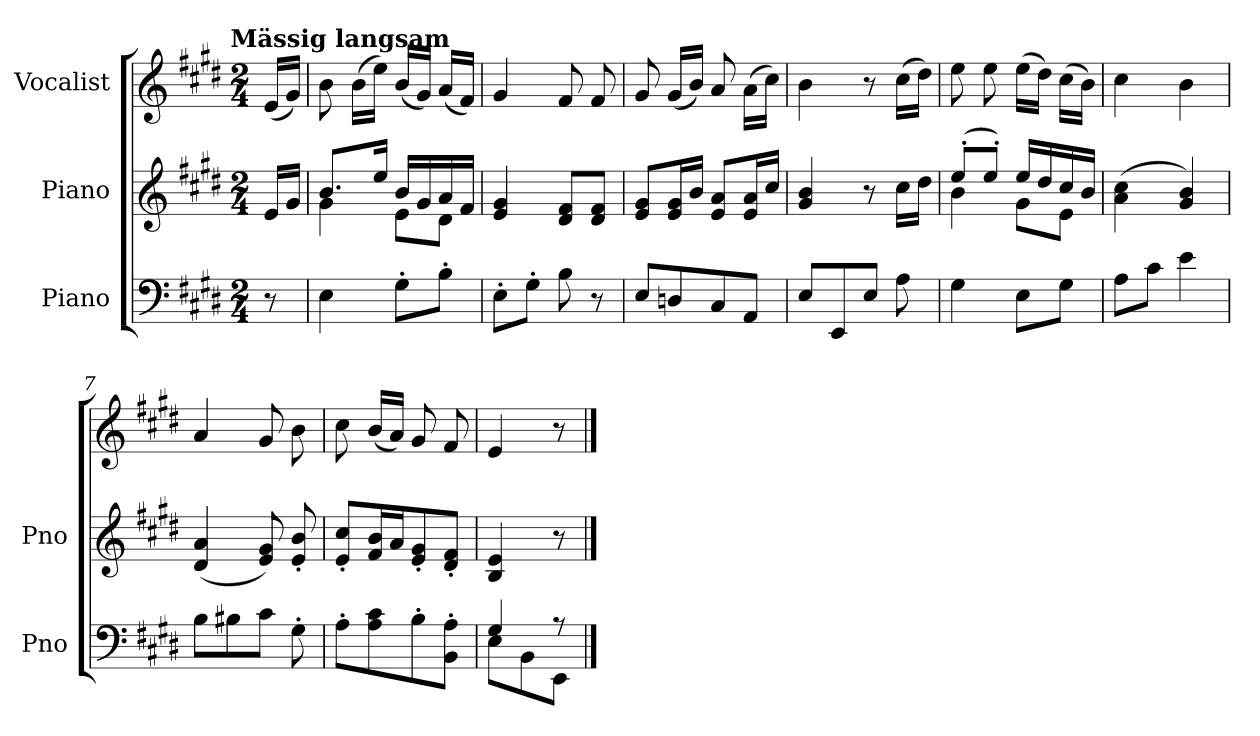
**kern	**kern	**kern
*part3	*part2	*part1
*staff3	*staff2	*staff1
*I"Piano	*I"Piano	*I"Vocalist
*I'Pno	*I'Pno	*
*clefF4	*clefG2	*clefG2
*k[f#c#g#d#]	*k[f#c#g#d#]	*k[f#c#g#d#]
*E:	*E:	*E:
!!LO:TX:omd:t=Mässig langsam
*M2/4	*M2/4	*M2/4
*MM72	*MM72	*MM72
=	=	=
8r	16eLL	(16eLL
.	16g#JJ	16g#JJ)
=1	=1	=1
*	*^	*
4E	8.bL	4g#	8b
.	.	.	(16bLL
.	16eeJk	.	16eeJJ)
8G#'L	16bLL	8eL	(16bLL
.	16g#	.	16g#JJ)
8B'J	16a	8d#J	(16aLL
.	16f#JJ	.	16f#JJ)
*	*v	*v	*
=2	=2	=2
8E'L	4e 4g#	4g#
8G#'J	.	.
8B	8d# 8f#L	8f#
8r	8d# 8f#J	8f#
=3	=3	=3
8EL	8e 8g#L	8g#
8Dn	16e 16g#L	(16g#LL
.	16bJJ	16bJJ)
8C#	8e 8aL	8a
8AAJ	16e 16aL	(16aLL
.	16cc#JJ	16cc#JJ)
=4	=4	=4
8EL	4g# 4b	4b
8EE	.	.
8EJ	8r	8r
8A	16cc#LL	(16cc#LL
.	16dd#JJ	16dd#JJ)
=5	=5	=5
*	*^	*
4G#	(8ee'L	4b	8ee
.	8ee'J)	.	8ee
8EL	16eeLL	8g#L	(16eeLL
.	16dd#	.	16dd#JJ)
8G#J	16cc#	8eJ	(16cc#LL
.	16bJJ	.	16bJJ)
*	*v	*v	*
=6	=6	=6
8AL	(4a 4cc#	4cc#
8c#J	.	.
4e	4g# 4b)	4b
=7	=7	=7
8BL	(4d# 4a	4a
8B#X	.	.
8c#J	8e 8g#)	8g#
8G#'	8e' 8b'	8b
=8	=8	=8
8A'L	8e' 8cc#'L	8cc#
8A 8c#	16f# 16bL	(16bLL
.	16aJ	16aJJ)
8B'	8e' 8g#'	8g#
8BB' 8A'J	8d#' 8f#'J	8f#
=9	=9	=9
*^	*	*
4G#	8EL	4B 4e	4e
.	8BB	.	.
8r	8EEJ	8r	8r
*v	*v	*	*
==	==	==
*-	*-	*-
